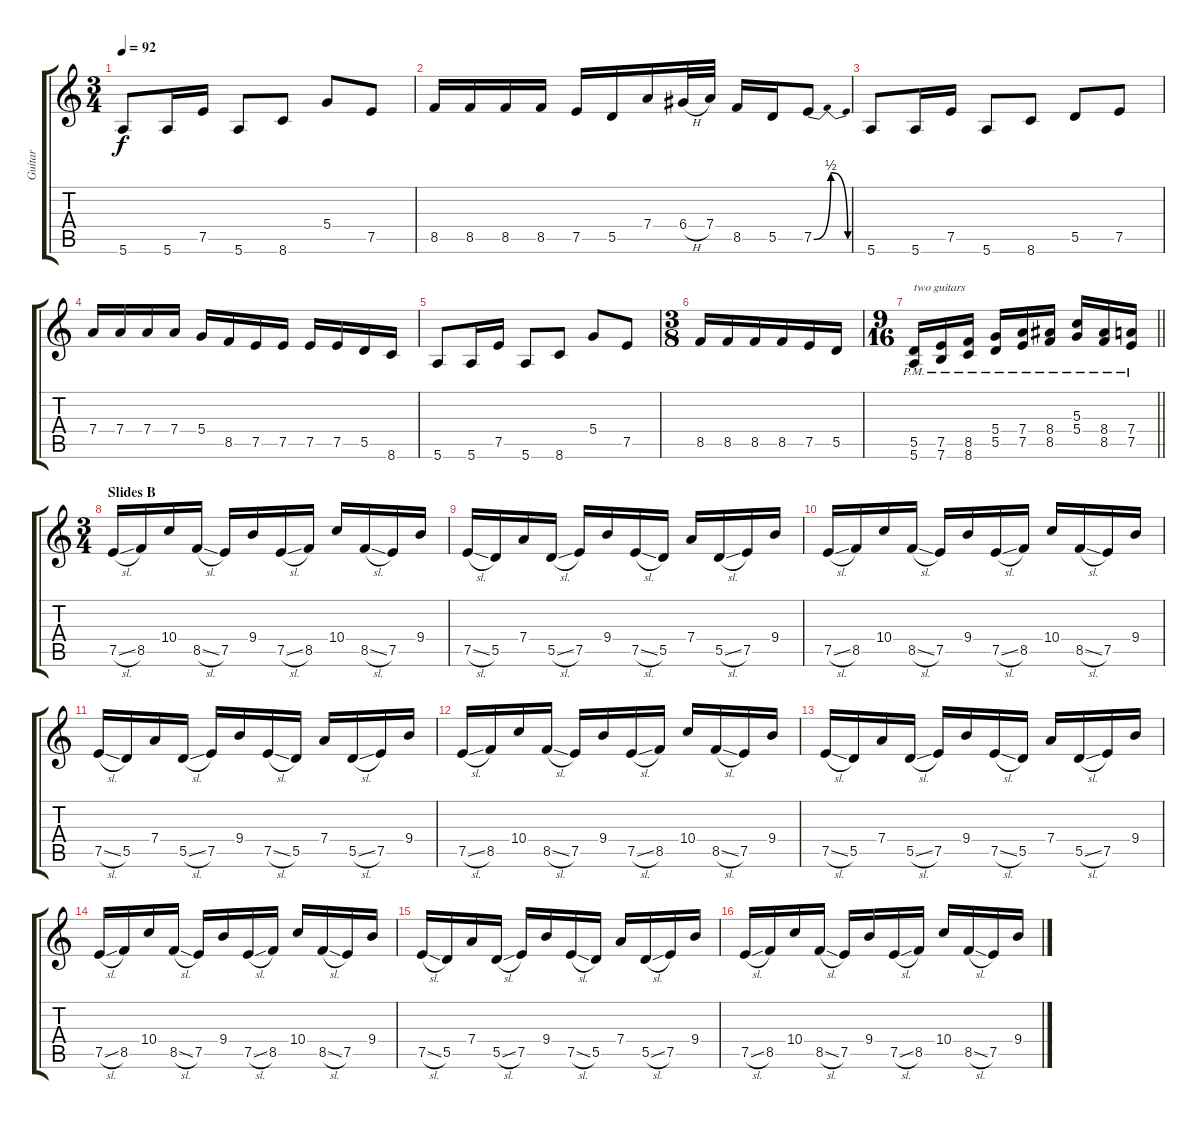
\track ("Guitar" "Guitar") {instrument distortionguitar}
\staff {score tabs}
\tuning (E4 B3 G3 D3 A2 E2) {hide}
\ts (3 4)
\tempo 92
\clef g2
\ks c
5.6.8{dy f} 5.6.16 7.5.16 5.6.8 8.6.8 5.4.8 7.5.8 |
8.5.16 8.5.16 8.5.16 8.5.16 7.5.16 5.5.16 7.4.16 6.4{h}.32 7.4.32 8.5.16 5.5.16 7.5{be (bendrelease 0 0 30 2 30 2 60 0)}.8 |
5.6.8 5.6.16 7.5.16 5.6.8 8.6.8 5.5.8 7.5.8 |
7.4.16 7.4.16 7.4.16 7.4.16 5.4.16 8.5.16 7.5.16 7.5.16 7.5.16 7.5.16 5.5.16 8.6.16 |
5.6.8 5.6.16 7.5.16 5.6.8 8.6.8 5.4.8 7.5.8 |
\ts (3 8)
8.5.16 8.5.16 8.5.16 8.5.16 7.5.16 5.5.16 |
\ts (9 16)
\barLineRight lightlight
(5.5{pm} 5.6{pm}).16{txt "two guitars"} (7.5{pm} 7.6{pm}).16 (8.5{pm} 8.6{pm}).16 (5.4{pm} 5.5{pm}).16 (7.4{pm} 7.5{pm}).16 (8.4{pm} 8.5{pm}).16 (5.3{pm} 5.4{pm}).16 (8.4{pm} 8.5{pm}).16 (7.4{pm} 7.5{pm}).16 |
\ts (3 4)
\section ("" "Slides B")
7.5{sl}.16 8.5.16 10.4.16 8.5{sl}.16 7.5.16 9.4.16 7.5{sl}.16 8.5.16 10.4.16 8.5{sl}.16 7.5.16 9.4.16 |
7.5{sl}.16 5.5.16 7.4.16 5.5{sl}.16 7.5.16 9.4.16 7.5{sl}.16 5.5.16 7.4.16 5.5{sl}.16 7.5.16 9.4.16 |
7.5{sl}.16 8.5.16 10.4.16 8.5{sl}.16 7.5.16 9.4.16 7.5{sl}.16 8.5.16 10.4.16 8.5{sl}.16 7.5.16 9.4.16 |
7.5{sl}.16 5.5.16 7.4.16 5.5{sl}.16 7.5.16 9.4.16 7.5{sl}.16 5.5.16 7.4.16 5.5{sl}.16 7.5.16 9.4.16 |
7.5{sl}.16 8.5.16 10.4.16 8.5{sl}.16 7.5.16 9.4.16 7.5{sl}.16 8.5.16 10.4.16 8.5{sl}.16 7.5.16 9.4.16 |
7.5{sl}.16 5.5.16 7.4.16 5.5{sl}.16 7.5.16 9.4.16 7.5{sl}.16 5.5.16 7.4.16 5.5{sl}.16 7.5.16 9.4.16 |
7.5{sl}.16 8.5.16 10.4.16 8.5{sl}.16 7.5.16 9.4.16 7.5{sl}.16 8.5.16 10.4.16 8.5{sl}.16 7.5.16 9.4.16 |
7.5{sl}.16 5.5.16 7.4.16 5.5{sl}.16 7.5.16 9.4.16 7.5{sl}.16 5.5.16 7.4.16 5.5{sl}.16 7.5.16 9.4.16 |
7.5{sl}.16 8.5.16 10.4.16 8.5{sl}.16 7.5.16 9.4.16 7.5{sl}.16 8.5.16 10.4.16 8.5{sl}.16 7.5.16 9.4.16
